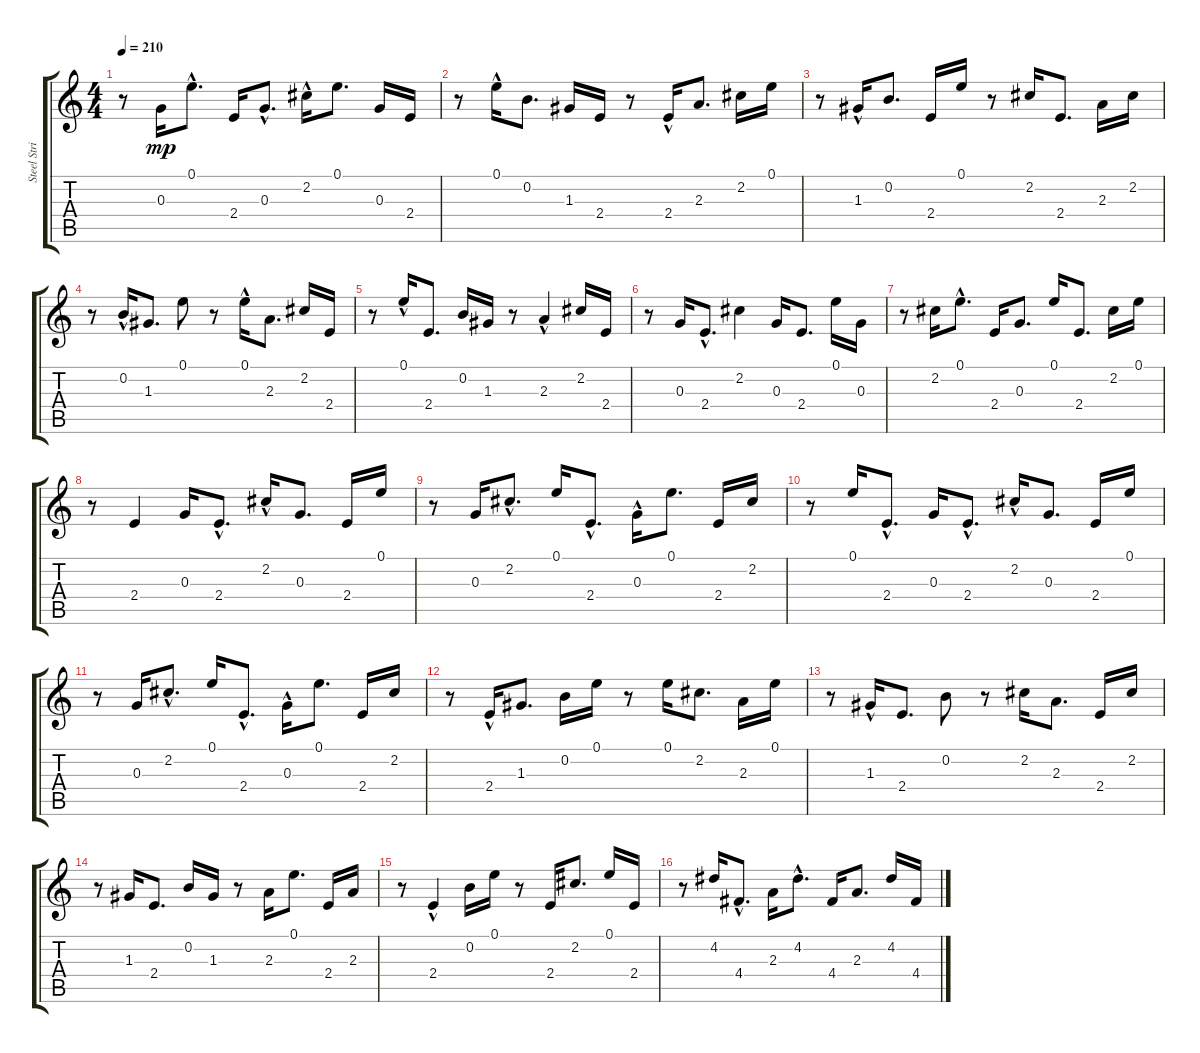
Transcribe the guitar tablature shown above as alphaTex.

\track ("Steel String" "Steel Stri") {instrument acousticguitarsteel}
\staff {score tabs}
\tuning (E4 B3 G3 D3 A2 E2) {hide}
\ts (4 4)
\tempo 210
\clef g2
\ks c
r.8{dy mp} 0.3.16 0.1{hac}.8{d} 2.4.16 0.3{hac}.8{d} 2.2{hac}.16 0.1.8{d} 0.3.16 2.4.16 |
r.8 0.1{hac}.16 0.2.8{d} 1.3.16 2.4.16 r.8 2.4{hac}.16 2.3.8{d} 2.2.16 0.1.16 |
r.8 1.3{hac}.16 0.2.8{d} 2.4.16 0.1.16 r.8 2.2.16 2.4.8{d} 2.3.16 2.2.16 |
r.8 0.2{hac}.16 1.3.8{d} 0.1.8 r.8 0.1{hac}.16 2.3.8{d} 2.2.16 2.4.16 |
r.8 0.1{hac}.16 2.4.8{d} 0.2.16 1.3.16 r.8 2.3{hac}.4 2.2.16 2.4.16 |
r.8 0.3.16 2.4{hac}.8{d} 2.2.4 0.3.16 2.4.8{d} 0.1.16 0.3.16 |
r.8 2.2.16 0.1{hac}.8{d} 2.4.16 0.3.8{d} 0.1.16 2.4.8{d} 2.2.16 0.1.16 |
r.8 2.4.4 0.3.16 2.4{hac}.8{d} 2.2{hac}.16 0.3.8{d} 2.4.16 0.1.16 |
r.8 0.3.16 2.2{hac}.8{d} 0.1.16 2.4{hac}.8{d} 0.3{hac}.16 0.1.8{d} 2.4.16 2.2.16 |
r.8 0.1.16 2.4{hac}.8{d} 0.3.16 2.4{hac}.8{d} 2.2{hac}.16 0.3.8{d} 2.4.16 0.1.16 |
r.8 0.3.16 2.2{hac}.8{d} 0.1.16 2.4{hac}.8{d} 0.3{hac}.16 0.1.8{d} 2.4.16 2.2.16 |
r.8 2.4{hac}.16 1.3.8{d} 0.2.16 0.1.16 r.8 0.1.16 2.2.8{d} 2.3.16 0.1.16 |
r.8 1.3{hac}.16 2.4.8{d} 0.2.8 r.8 2.2.16 2.3.8{d} 2.4.16 2.2.16 |
r.8 1.3.16 2.4.8{d} 0.2.16 1.3.16 r.8 2.3.16 0.1.8{d} 2.4.16 2.3.16 |
r.8 2.4{hac}.4 0.2.16 0.1.16 r.8 2.4.16 2.2.8{d} 0.1.16 2.4.16 |
r.8 4.2.16 4.4{hac}.8{d} 2.3.16 4.2{hac}.8{d} 4.4.16 2.3.8{d} 4.2.16 4.4.16
